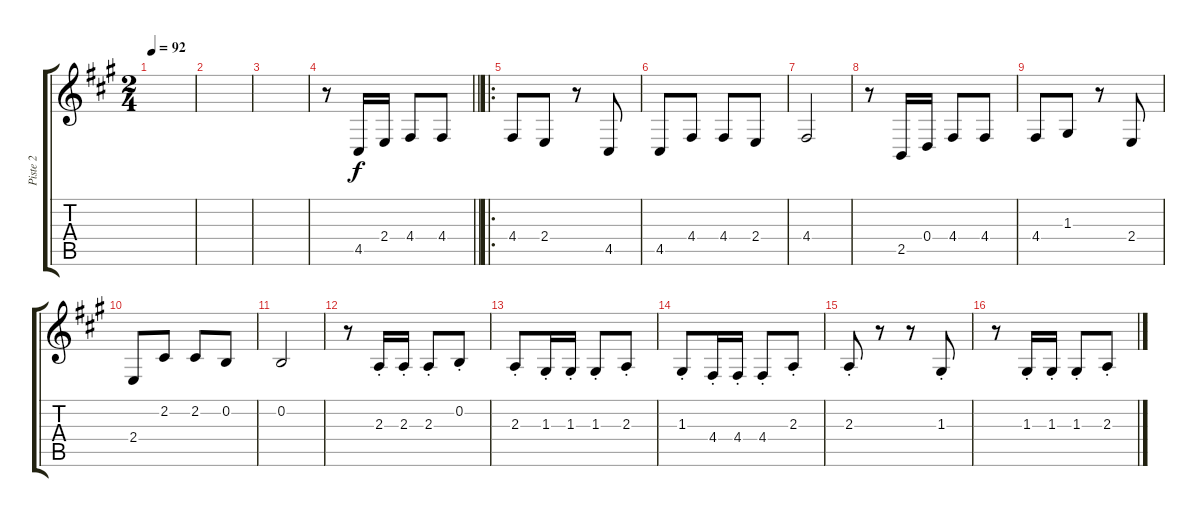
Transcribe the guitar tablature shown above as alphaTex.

\track ("Piste 2" "Piste 2") {instrument tangoaccordion}
\staff {score tabs}
\tuning (E4 B3 G3 D3 A2 E2) {hide}
\ts (2 4)
\tempo 92
\clef g2
\ks a
|
|
|
\barLineRight lightlight
r.8 4.5.16 2.4.16 4.4.8 4.4.8 |
\ro
4.4.8 2.4.8 r.8 4.5.8 |
4.5.8 4.4.8 4.4.8 2.4.8 |
4.4.2 |
r.8 2.5.16 0.4.16 4.4.8 4.4.8 |
4.4.8 1.3.8 r.8 2.4.8 |
2.4.8 2.2.8 2.2.8 0.2.8 |
0.2.2 |
r.8 2.3{st}.16 2.3{st}.16 2.3{st}.8 0.2{st}.8 |
2.3{st}.8 1.3{st}.16 1.3{st}.16 1.3{st}.8 2.3{st}.8 |
1.3{st}.8 4.4{st}.16 4.4{st}.16 4.4{st}.8 2.3{st}.8 |
2.3{st}.8 r.8 r.8 1.3{st}.8 |
r.8 1.3{st}.16 1.3{st}.16 1.3{st}.8 2.3{st}.8
